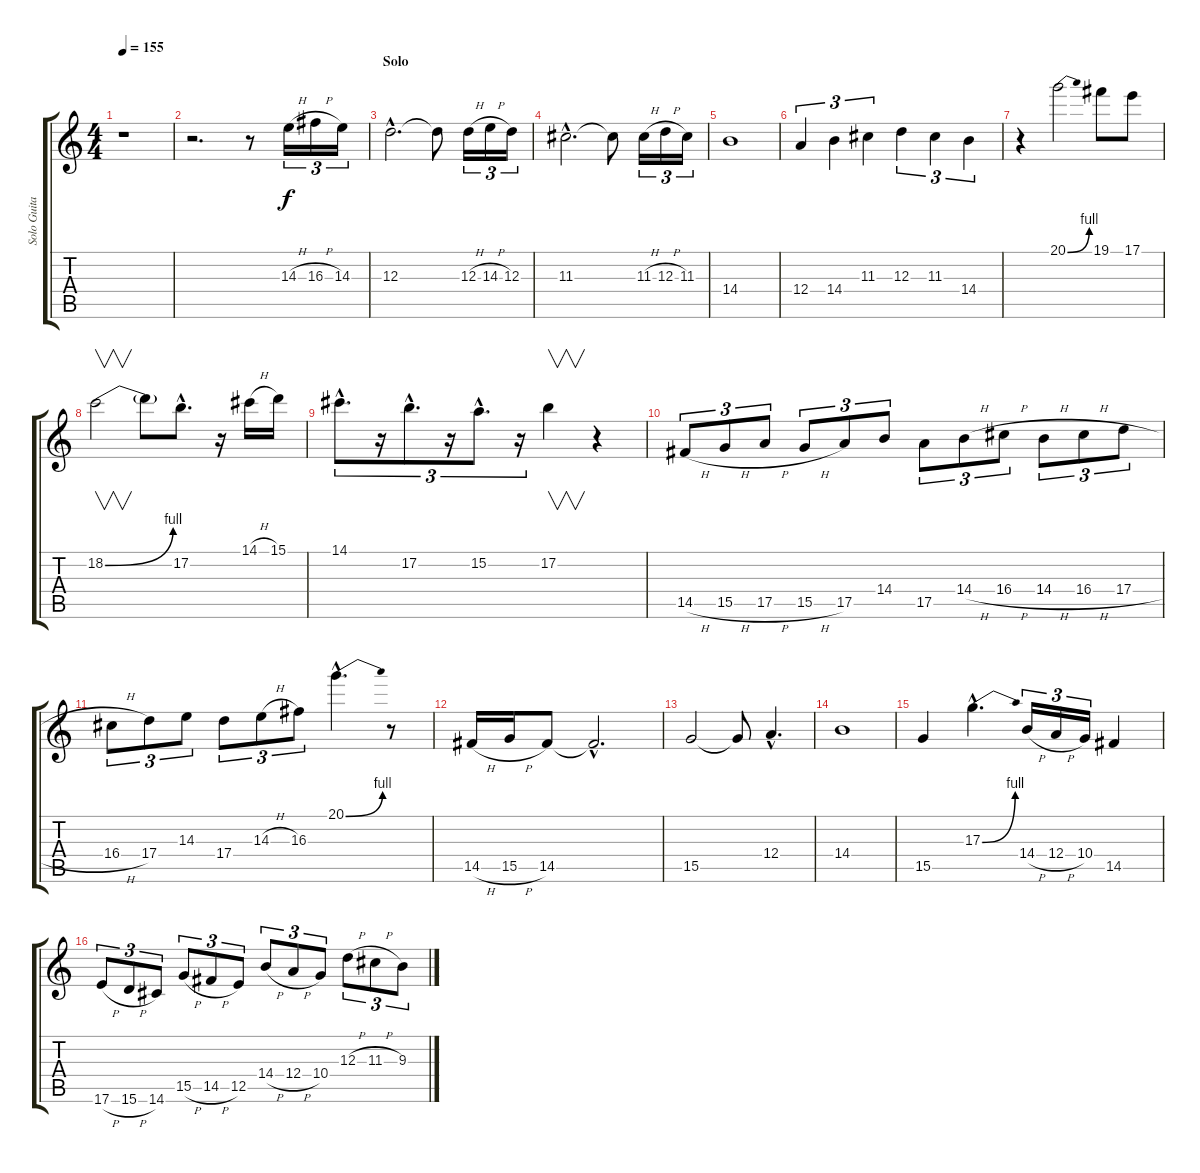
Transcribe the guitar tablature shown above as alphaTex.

\track ("Solo Guitar" "Solo Guita") {instrument distortionguitar}
\staff {score tabs}
\tuning (B3 Gb3 D3 A2 E2 B1) {hide}
\ts (4 4)
\tempo 155
\clef g2
\ks c
r.1{dy f} |
r.2{d} r.8{volume 15 balance 8} 14.3{h}.16{tu (3 2)} 16.3{h}.16{tu (3 2)} 14.3.16{tu (3 2)} |
\section ("" "Solo")
12.3{hac}.2{d} 12.3{t}.8 12.3{h}.16{tu (3 2)} 14.3{h}.16{tu (3 2)} 12.3.16{tu (3 2)} |
11.3{hac}.2{d} 11.3{t}.8 11.3{h}.16{tu (3 2)} 12.3{h}.16{tu (3 2)} 11.3.16{tu (3 2)} |
14.4.1 |
12.4.4{tu (3 2)} 14.4.4{tu (3 2)} 11.3.4{tu (3 2)} 12.3.4{tu (3 2)} 11.3.4{tu (3 2)} 14.4.4{tu (3 2)} |
r.4 20.1{be (bend 0 0 60 4)}.2 19.1.8 17.1.8 |
18.2{be (bend 0 0 60 4)}.2{v} 18.2{t}.8 17.2{hac}.8{d} r.16 14.1{h}.16 15.1.16 |
14.1{hac}.8{d tu (3 2)} r.16{tu (3 2)} 17.2{hac}.8{d tu (3 2)} r.16{tu (3 2)} 15.2{hac}.8{d tu (3 2)} r.16{tu (3 2)} 17.2.4{v} r.4 |
14.5{h}.8{tu (3 2)} 15.5{h}.8{tu (3 2)} 17.5{h}.8{tu (3 2)} 15.5{h}.8{tu (3 2)} 17.5.8{tu (3 2)} 14.4.8{tu (3 2)} 17.5.8{tu (3 2)} 14.4{h}.8{tu (3 2)} 16.4{h}.8{tu (3 2)} 14.4{h}.8{tu (3 2)} 16.4{h}.8{tu (3 2)} 17.4{h}.8{tu (3 2)} |
16.4{h}.8{tu (3 2)} 17.4.8{tu (3 2)} 14.3.8{tu (3 2)} 17.4.8{tu (3 2)} 14.3{h}.8{tu (3 2)} 16.3.8{tu (3 2)} 20.1{be (bend 0 0 60 4) hac}.4{d} r.8 |
14.5{h}.16 15.5{h}.16 14.5.8 14.5{hac t}.2{d} |
15.5.2 15.5{t}.8 12.4{hac}.4{d} |
14.4.1 |
15.5.4 17.3{be (bend 0 0 60 4) hac}.4{d} 14.4{h}.16{tu (3 2)} 12.4{h}.16{tu (3 2)} 10.4.16{tu (3 2)} 14.5.4 |
17.6{h}.8{tu (3 2)} 15.6{h}.8{tu (3 2)} 14.6.8{tu (3 2)} 15.5{h}.8{tu (3 2)} 14.5{h}.8{tu (3 2)} 12.5.8{tu (3 2)} 14.4{h}.8{tu (3 2)} 12.4{h}.8{tu (3 2)} 10.4.8{tu (3 2)} 12.3{h}.8{tu (3 2)} 11.3{h}.8{tu (3 2)} 9.3.8{tu (3 2)}
